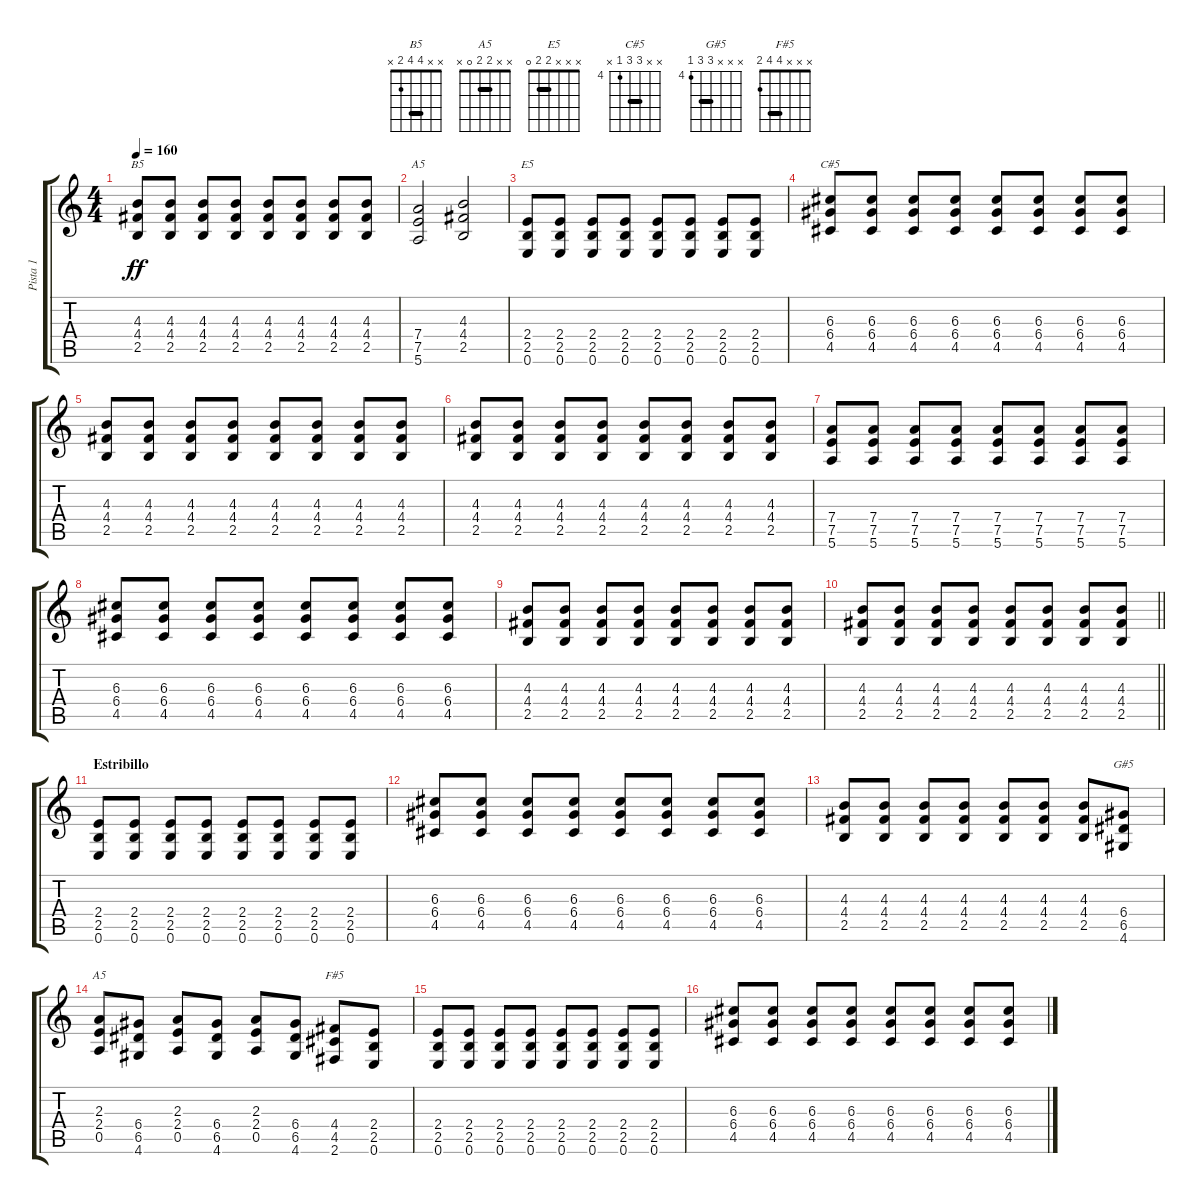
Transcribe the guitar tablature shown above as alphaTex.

\track ("Pista 1" "Pista 1") {instrument distortionguitar}
\staff {score tabs}
\tuning (E4 B3 G3 D3 A2 E2) {hide}
\chord ("B5" x x 4 4 2 x) {barre 4}
\chord ("A5" x x x 7 7 5) {firstfret 5 barre 7}
\chord ("E5" x x x 2 2 0) {barre 2}
\chord ("C#5" x x 6 6 4 x) {firstfret 4 barre 6}
\chord ("G#5" x x x 6 6 4) {firstfret 4 barre 6}
\chord ("A5" x x 2 2 0 x) {barre 2}
\chord ("F#5" x x x 4 4 2) {barre 4}
\ts (4 4)
\tempo 160
\clef g2
\ks c
(4.3 4.4 2.5).8{ch "B5" dy ff} (4.3 4.4 2.5).8 (4.3 4.4 2.5).8 (4.3 4.4 2.5).8 (4.3 4.4 2.5).8 (4.3 4.4 2.5).8 (4.3 4.4 2.5).8 (4.3 4.4 2.5).8 |
(7.4 7.5 5.6).2{ch "A5"} (4.3 4.4 2.5).2 |
(2.4 2.5 0.6).8{ch "E5"} (2.4 2.5 0.6).8 (2.4 2.5 0.6).8 (2.4 2.5 0.6).8 (2.4 2.5 0.6).8 (2.4 2.5 0.6).8 (2.4 2.5 0.6).8 (2.4 2.5 0.6).8 |
(6.3 6.4 4.5).8{ch "C#5"} (6.3 6.4 4.5).8 (6.3 6.4 4.5).8 (6.3 6.4 4.5).8 (6.3 6.4 4.5).8 (6.3 6.4 4.5).8 (6.3 6.4 4.5).8 (6.3 6.4 4.5).8 |
(4.3 4.4 2.5).8 (4.3 4.4 2.5).8 (4.3 4.4 2.5).8 (4.3 4.4 2.5).8 (4.3 4.4 2.5).8 (4.3 4.4 2.5).8 (4.3 4.4 2.5).8 (4.3 4.4 2.5).8 |
(4.3 4.4 2.5).8 (4.3 4.4 2.5).8 (4.3 4.4 2.5).8 (4.3 4.4 2.5).8 (4.3 4.4 2.5).8 (4.3 4.4 2.5).8 (4.3 4.4 2.5).8 (4.3 4.4 2.5).8 |
(7.4 7.5 5.6).8 (7.4 7.5 5.6).8 (7.4 7.5 5.6).8 (7.4 7.5 5.6).8 (7.4 7.5 5.6).8 (7.4 7.5 5.6).8 (7.4 7.5 5.6).8 (7.4 7.5 5.6).8 |
(6.3 6.4 4.5).8 (6.3 6.4 4.5).8 (6.3 6.4 4.5).8 (6.3 6.4 4.5).8 (6.3 6.4 4.5).8 (6.3 6.4 4.5).8 (6.3 6.4 4.5).8 (6.3 6.4 4.5).8 |
(4.3 4.4 2.5).8 (4.3 4.4 2.5).8 (4.3 4.4 2.5).8 (4.3 4.4 2.5).8 (4.3 4.4 2.5).8 (4.3 4.4 2.5).8 (4.3 4.4 2.5).8 (4.3 4.4 2.5).8 |
\barLineRight lightlight
(4.3 4.4 2.5).8 (4.3 4.4 2.5).8 (4.3 4.4 2.5).8 (4.3 4.4 2.5).8 (4.3 4.4 2.5).8 (4.3 4.4 2.5).8 (4.3 4.4 2.5).8 (4.3 4.4 2.5).8 |
\section ("" "Estribillo")
(2.4 2.5 0.6).8 (2.4 2.5 0.6).8 (2.4 2.5 0.6).8 (2.4 2.5 0.6).8 (2.4 2.5 0.6).8 (2.4 2.5 0.6).8 (2.4 2.5 0.6).8 (2.4 2.5 0.6).8 |
(6.3 6.4 4.5).8 (6.3 6.4 4.5).8 (6.3 6.4 4.5).8 (6.3 6.4 4.5).8 (6.3 6.4 4.5).8 (6.3 6.4 4.5).8 (6.3 6.4 4.5).8 (6.3 6.4 4.5).8 |
(4.3 4.4 2.5).8 (4.3 4.4 2.5).8 (4.3 4.4 2.5).8 (4.3 4.4 2.5).8 (4.3 4.4 2.5).8 (4.3 4.4 2.5).8 (4.3 4.4 2.5).8 (6.4 6.5 4.6).8{ch "G#5"} |
(2.3 2.4 0.5).8{ch "A5"} (6.4 6.5 4.6).8 (2.3 2.4 0.5).8 (6.4 6.5 4.6).8 (2.3 2.4 0.5).8 (6.4 6.5 4.6).8 (4.4 4.5 2.6).8{ch "F#5"} (2.4 2.5 0.6).8 |
(2.4 2.5 0.6).8 (2.4 2.5 0.6).8 (2.4 2.5 0.6).8 (2.4 2.5 0.6).8 (2.4 2.5 0.6).8 (2.4 2.5 0.6).8 (2.4 2.5 0.6).8 (2.4 2.5 0.6).8 |
(6.3 6.4 4.5).8 (6.3 6.4 4.5).8 (6.3 6.4 4.5).8 (6.3 6.4 4.5).8 (6.3 6.4 4.5).8 (6.3 6.4 4.5).8 (6.3 6.4 4.5).8 (6.3 6.4 4.5).8
